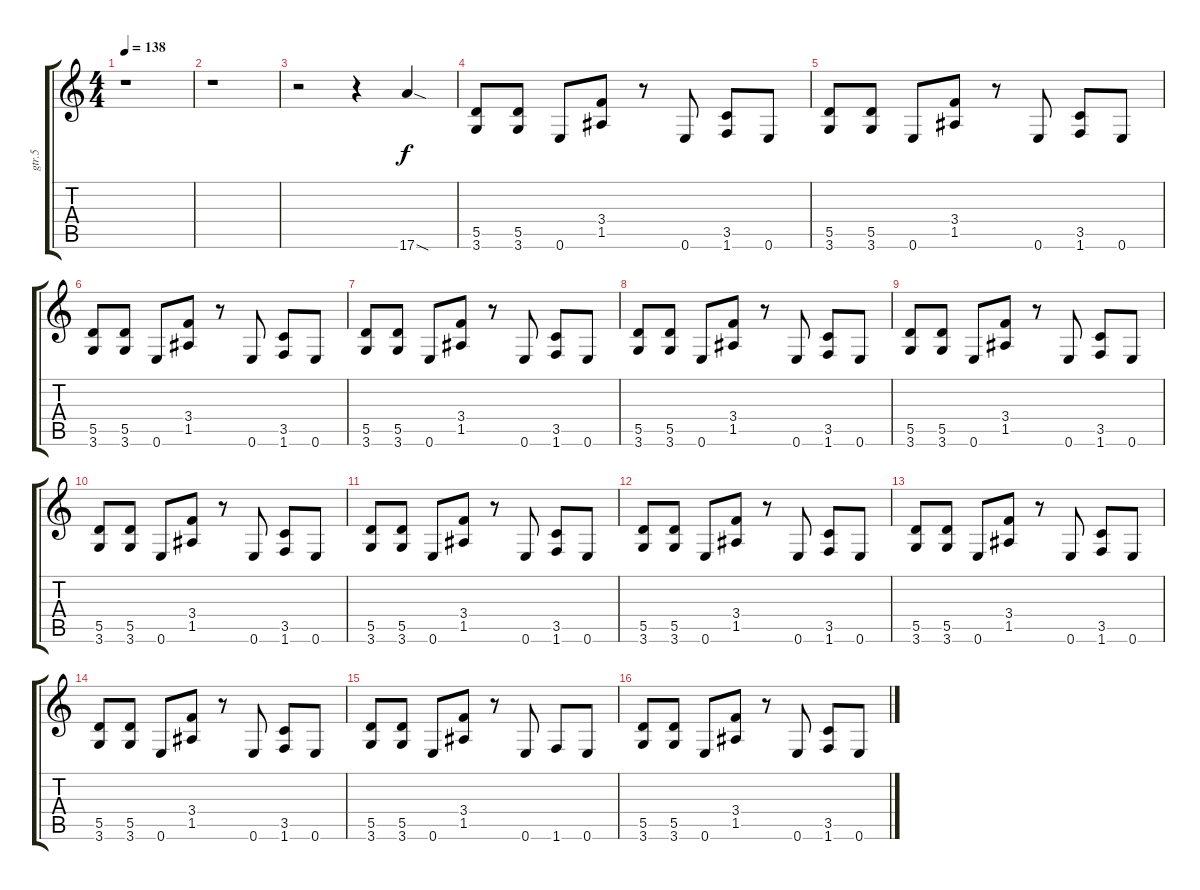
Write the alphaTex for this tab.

\track ("gtr.5" "gtr.5") {instrument overdrivenguitar}
\staff {score tabs}
\tuning (E4 B3 G3 D3 A2 E2) {hide}
\ts (4 4)
\tempo 138
\clef g2
\ks c
r.1{dy f instrument overdrivenguitar} |
r.1 |
r.2 r.4 17.6{sod}.4 |
(5.5 3.6).8 (5.5 3.6).8 0.6.8 (3.4 1.5).8 r.8 0.6.8 (3.5 1.6).8 0.6.8 |
(5.5 3.6).8 (5.5 3.6).8 0.6.8 (3.4 1.5).8 r.8 0.6.8 (3.5 1.6).8 0.6.8 |
(5.5 3.6).8 (5.5 3.6).8 0.6.8 (3.4 1.5).8 r.8 0.6.8 (3.5 1.6).8 0.6.8 |
(5.5 3.6).8 (5.5 3.6).8 0.6.8 (3.4 1.5).8 r.8 0.6.8 (3.5 1.6).8 0.6.8 |
(5.5 3.6).8 (5.5 3.6).8 0.6.8 (3.4 1.5).8 r.8 0.6.8 (3.5 1.6).8 0.6.8 |
(5.5 3.6).8 (5.5 3.6).8 0.6.8 (3.4 1.5).8 r.8 0.6.8 (3.5 1.6).8 0.6.8 |
(5.5 3.6).8 (5.5 3.6).8 0.6.8 (3.4 1.5).8 r.8 0.6.8 (3.5 1.6).8 0.6.8 |
(5.5 3.6).8 (5.5 3.6).8 0.6.8 (3.4 1.5).8 r.8 0.6.8 (3.5 1.6).8 0.6.8 |
(5.5 3.6).8 (5.5 3.6).8 0.6.8 (3.4 1.5).8 r.8 0.6.8 (3.5 1.6).8 0.6.8 |
(5.5 3.6).8 (5.5 3.6).8 0.6.8 (3.4 1.5).8 r.8 0.6.8 (3.5 1.6).8 0.6.8 |
(5.5 3.6).8 (5.5 3.6).8 0.6.8 (3.4 1.5).8 r.8 0.6.8 (3.5 1.6).8 0.6.8 |
(5.5 3.6).8 (5.5 3.6).8 0.6.8 (3.4 1.5).8 r.8 0.6.8 1.6.8 0.6.8 |
(5.5 3.6).8 (5.5 3.6).8 0.6.8 (3.4 1.5).8 r.8 0.6.8 (3.5 1.6).8 0.6.8
